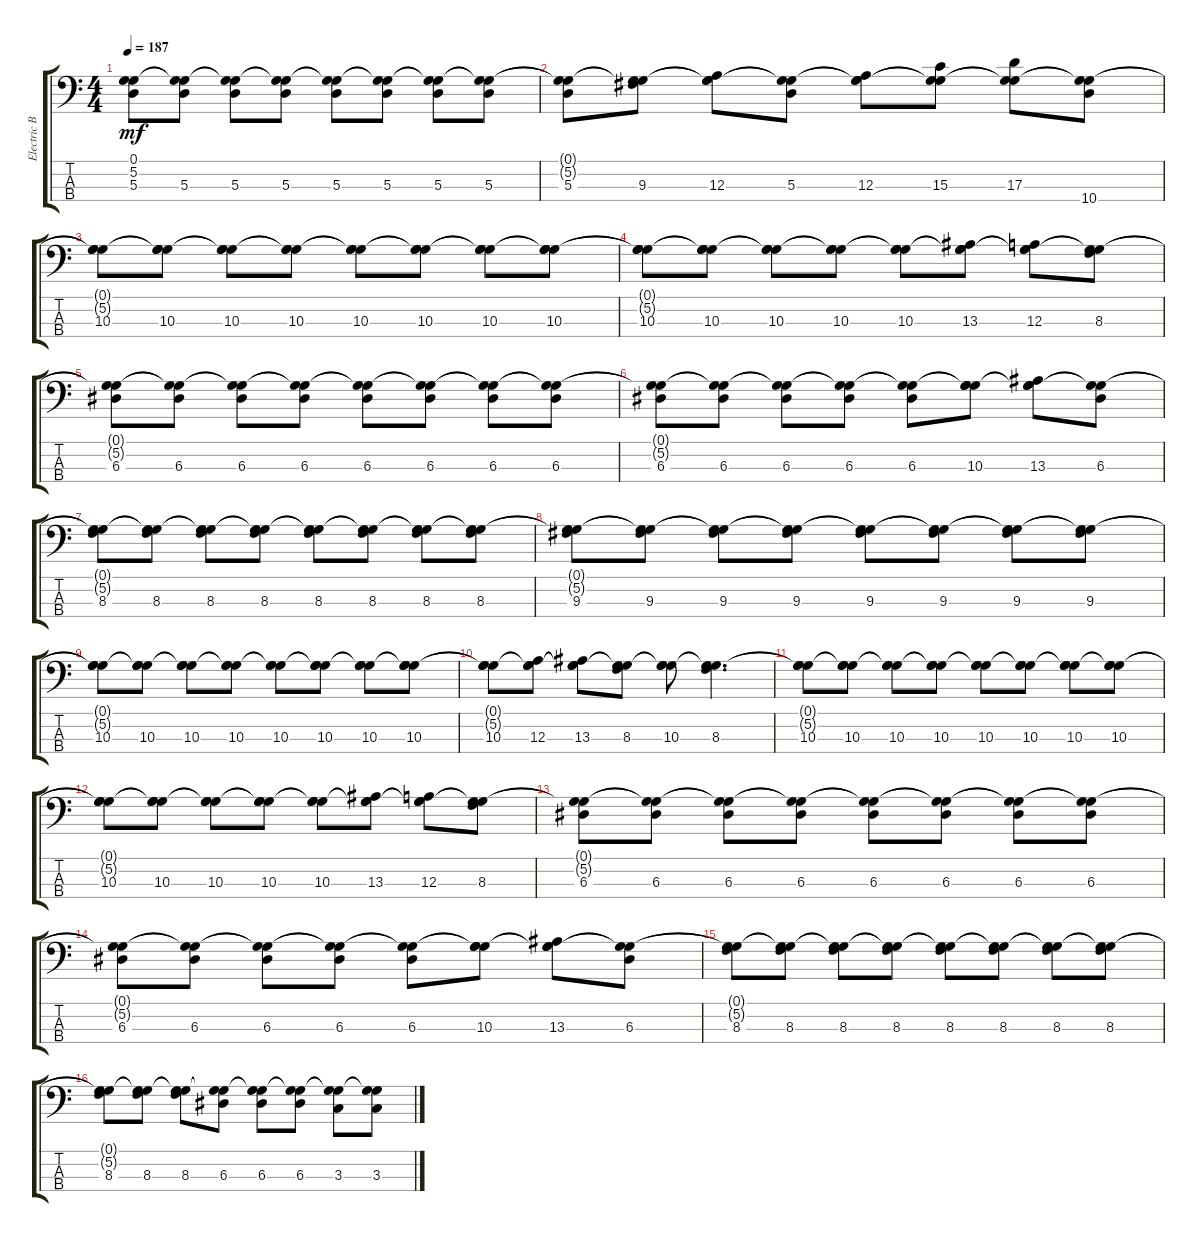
\track ("Electric Bass" "Electric B") {instrument electricbassfinger}
\staff {score tabs}
\tuning (G2 D2 A1 E1) {hide}
\ts (4 4)
\tempo 187
\clef f4
\ks c
(0.1{t} 5.2{t} 5.3).8{dy mf} (0.1{t} 5.2{t} 5.3).8 (0.1{t} 5.2{t} 5.3).8 (0.1{t} 5.2{t} 5.3).8 (0.1{t} 5.2{t} 5.3).8 (0.1{t} 5.2{t} 5.3).8 (0.1{t} 5.2{t} 5.3).8 (0.1{t} 5.2{t} 5.3).8 |
(0.1{t} 5.2{t} 5.3).8 (0.1{t} 5.2{t} 9.3).8 (0.1{t} 5.2{t} 12.3).8 (0.1{t} 5.2{t} 5.3).8 (0.1{t} 5.2{t} 12.3).8 (0.1{t} 5.2{t} 15.3).8 (0.1{t} 5.2{t} 17.3).8 (0.1{t} 5.2{t} 10.4).8 |
(0.1{t} 5.2{t} 10.3).8 (0.1{t} 5.2{t} 10.3).8 (0.1{t} 5.2{t} 10.3).8 (0.1{t} 5.2{t} 10.3).8 (0.1{t} 5.2{t} 10.3).8 (0.1{t} 5.2{t} 10.3).8 (0.1{t} 5.2{t} 10.3).8 (0.1{t} 5.2{t} 10.3).8 |
(0.1{t} 5.2{t} 10.3).8 (0.1{t} 5.2{t} 10.3).8 (0.1{t} 5.2{t} 10.3).8 (0.1{t} 5.2{t} 10.3).8 (0.1{t} 5.2{t} 10.3).8 (0.1{t} 5.2{t} 13.3).8 (0.1{t} 5.2{t} 12.3).8 (0.1{t} 5.2{t} 8.3).8 |
(0.1{t} 5.2{t} 6.3).8 (0.1{t} 5.2{t} 6.3).8 (0.1{t} 5.2{t} 6.3).8 (0.1{t} 5.2{t} 6.3).8 (0.1{t} 5.2{t} 6.3).8 (0.1{t} 5.2{t} 6.3).8 (0.1{t} 5.2{t} 6.3).8 (0.1{t} 5.2{t} 6.3).8 |
(0.1{t} 5.2{t} 6.3).8 (0.1{t} 5.2{t} 6.3).8 (0.1{t} 5.2{t} 6.3).8 (0.1{t} 5.2{t} 6.3).8 (0.1{t} 5.2{t} 6.3).8 (0.1{t} 5.2{t} 10.3).8 (0.1{t} 5.2{t} 13.3).8 (0.1{t} 5.2{t} 6.3).8 |
(0.1{t} 5.2{t} 8.3).8 (0.1{t} 5.2{t} 8.3).8 (0.1{t} 5.2{t} 8.3).8 (0.1{t} 5.2{t} 8.3).8 (0.1{t} 5.2{t} 8.3).8 (0.1{t} 5.2{t} 8.3).8 (0.1{t} 5.2{t} 8.3).8 (0.1{t} 5.2{t} 8.3).8 |
(0.1{t} 5.2{t} 9.3).8 (0.1{t} 5.2{t} 9.3).8 (0.1{t} 5.2{t} 9.3).8 (0.1{t} 5.2{t} 9.3).8 (0.1{t} 5.2{t} 9.3).8 (0.1{t} 5.2{t} 9.3).8 (0.1{t} 5.2{t} 9.3).8 (0.1{t} 5.2{t} 9.3).8 |
(0.1{t} 5.2{t} 10.3).8 (0.1{t} 5.2{t} 10.3).8 (0.1{t} 5.2{t} 10.3).8 (0.1{t} 5.2{t} 10.3).8 (0.1{t} 5.2{t} 10.3).8 (0.1{t} 5.2{t} 10.3).8 (0.1{t} 5.2{t} 10.3).8 (0.1{t} 5.2{t} 10.3).8 |
(0.1{t} 5.2{t} 10.3).8 (0.1{t} 5.2{t} 12.3).8 (0.1{t} 5.2{t} 13.3).8 (0.1{t} 5.2{t} 8.3).8 (0.1{t} 5.2{t} 10.3).8 (0.1{t} 5.2{t} 8.3).4{d} |
(0.1{t} 5.2{t} 10.3).8 (0.1{t} 5.2{t} 10.3).8 (0.1{t} 5.2{t} 10.3).8 (0.1{t} 5.2{t} 10.3).8 (0.1{t} 5.2{t} 10.3).8 (0.1{t} 5.2{t} 10.3).8 (0.1{t} 5.2{t} 10.3).8 (0.1{t} 5.2{t} 10.3).8 |
(0.1{t} 5.2{t} 10.3).8 (0.1{t} 5.2{t} 10.3).8 (0.1{t} 5.2{t} 10.3).8 (0.1{t} 5.2{t} 10.3).8 (0.1{t} 5.2{t} 10.3).8 (0.1{t} 5.2{t} 13.3).8 (0.1{t} 5.2{t} 12.3).8 (0.1{t} 5.2{t} 8.3).8 |
(0.1{t} 5.2{t} 6.3).8 (0.1{t} 5.2{t} 6.3).8 (0.1{t} 5.2{t} 6.3).8 (0.1{t} 5.2{t} 6.3).8 (0.1{t} 5.2{t} 6.3).8 (0.1{t} 5.2{t} 6.3).8 (0.1{t} 5.2{t} 6.3).8 (0.1{t} 5.2{t} 6.3).8 |
(0.1{t} 5.2{t} 6.3).8 (0.1{t} 5.2{t} 6.3).8 (0.1{t} 5.2{t} 6.3).8 (0.1{t} 5.2{t} 6.3).8 (0.1{t} 5.2{t} 6.3).8 (0.1{t} 5.2{t} 10.3).8 (0.1{t} 5.2{t} 13.3).8 (0.1{t} 5.2{t} 6.3).8 |
(0.1{t} 5.2{t} 8.3).8 (0.1{t} 5.2{t} 8.3).8 (0.1{t} 5.2{t} 8.3).8 (0.1{t} 5.2{t} 8.3).8 (0.1{t} 5.2{t} 8.3).8 (0.1{t} 5.2{t} 8.3).8 (0.1{t} 5.2{t} 8.3).8 (0.1{t} 5.2{t} 8.3).8 |
(0.1{t} 5.2{t} 8.3).8 (0.1{t} 5.2{t} 8.3).8 (0.1{t} 5.2{t} 8.3).8 (0.1{t} 5.2{t} 6.3).8 (0.1{t} 5.2{t} 6.3).8 (0.1{t} 5.2{t} 6.3).8 (0.1{t} 5.2{t} 3.3).8 (0.1{t} 5.2{t} 3.3).8
